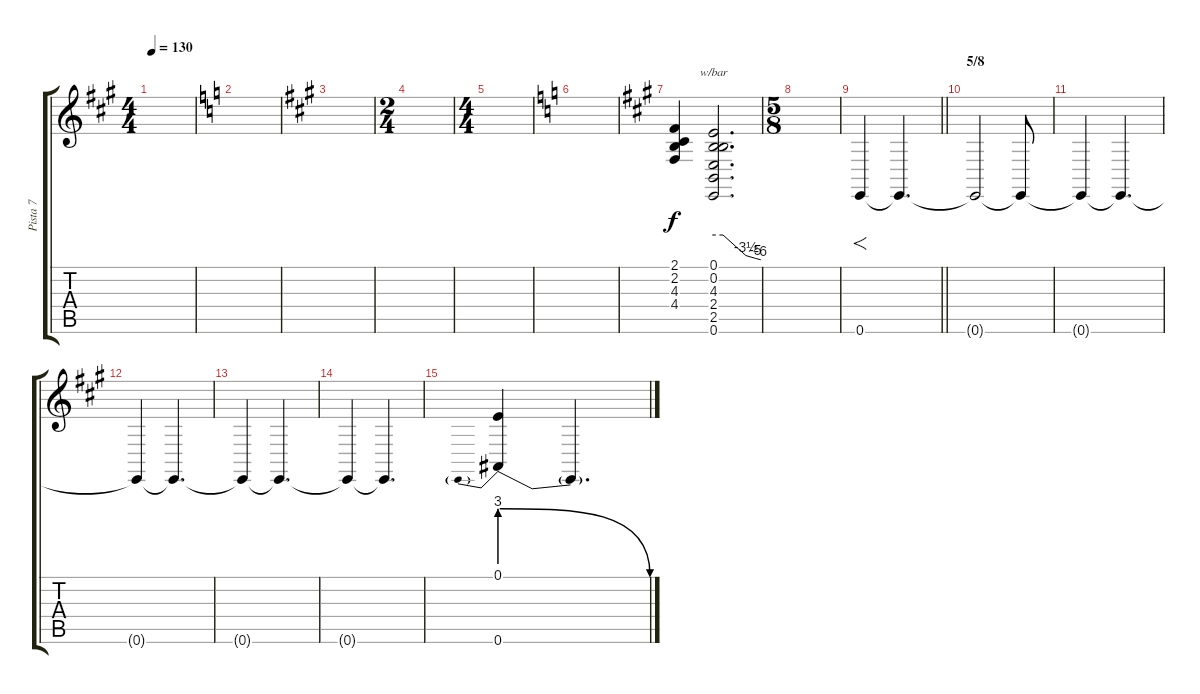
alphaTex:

\track ("Pista 7" "Pista 7") {instrument pad1newage}
\staff {score tabs}
\tuning (E4 B3 G3 D3 A2 E2) {hide}
\ts (4 4)
\tempo 130
\clef g2
\ks a
|
\ks c
|
\ks a
|
\ts (2 4)
|
\ts (4 4)
|
\ks c
|
\ks a
(2.1 2.2 4.3 4.4).4 (0.1 0.2 4.3 2.4 2.5 0.6).2{d tbe (custom default 0 0 12 0 41 -14 53 -20 60 -24)} |
\ts (5 8)
|
\barLineRight lightlight
0.6.4{f} 0.6{t}.4{d} |
\section ("" "5/8")
0.6{t}.2 0.6{t}.8 |
0.6{t}.4 0.6{t}.4{d} |
0.6{t}.4 0.6{t}.4{d} |
0.6{t}.4 0.6{t}.4{d} |
0.6{t}.4 0.6{t}.4{d} |
(0.1 0.6{be (prebendrelease 0 12 60 0)}).4 0.6{t}.4{d}
